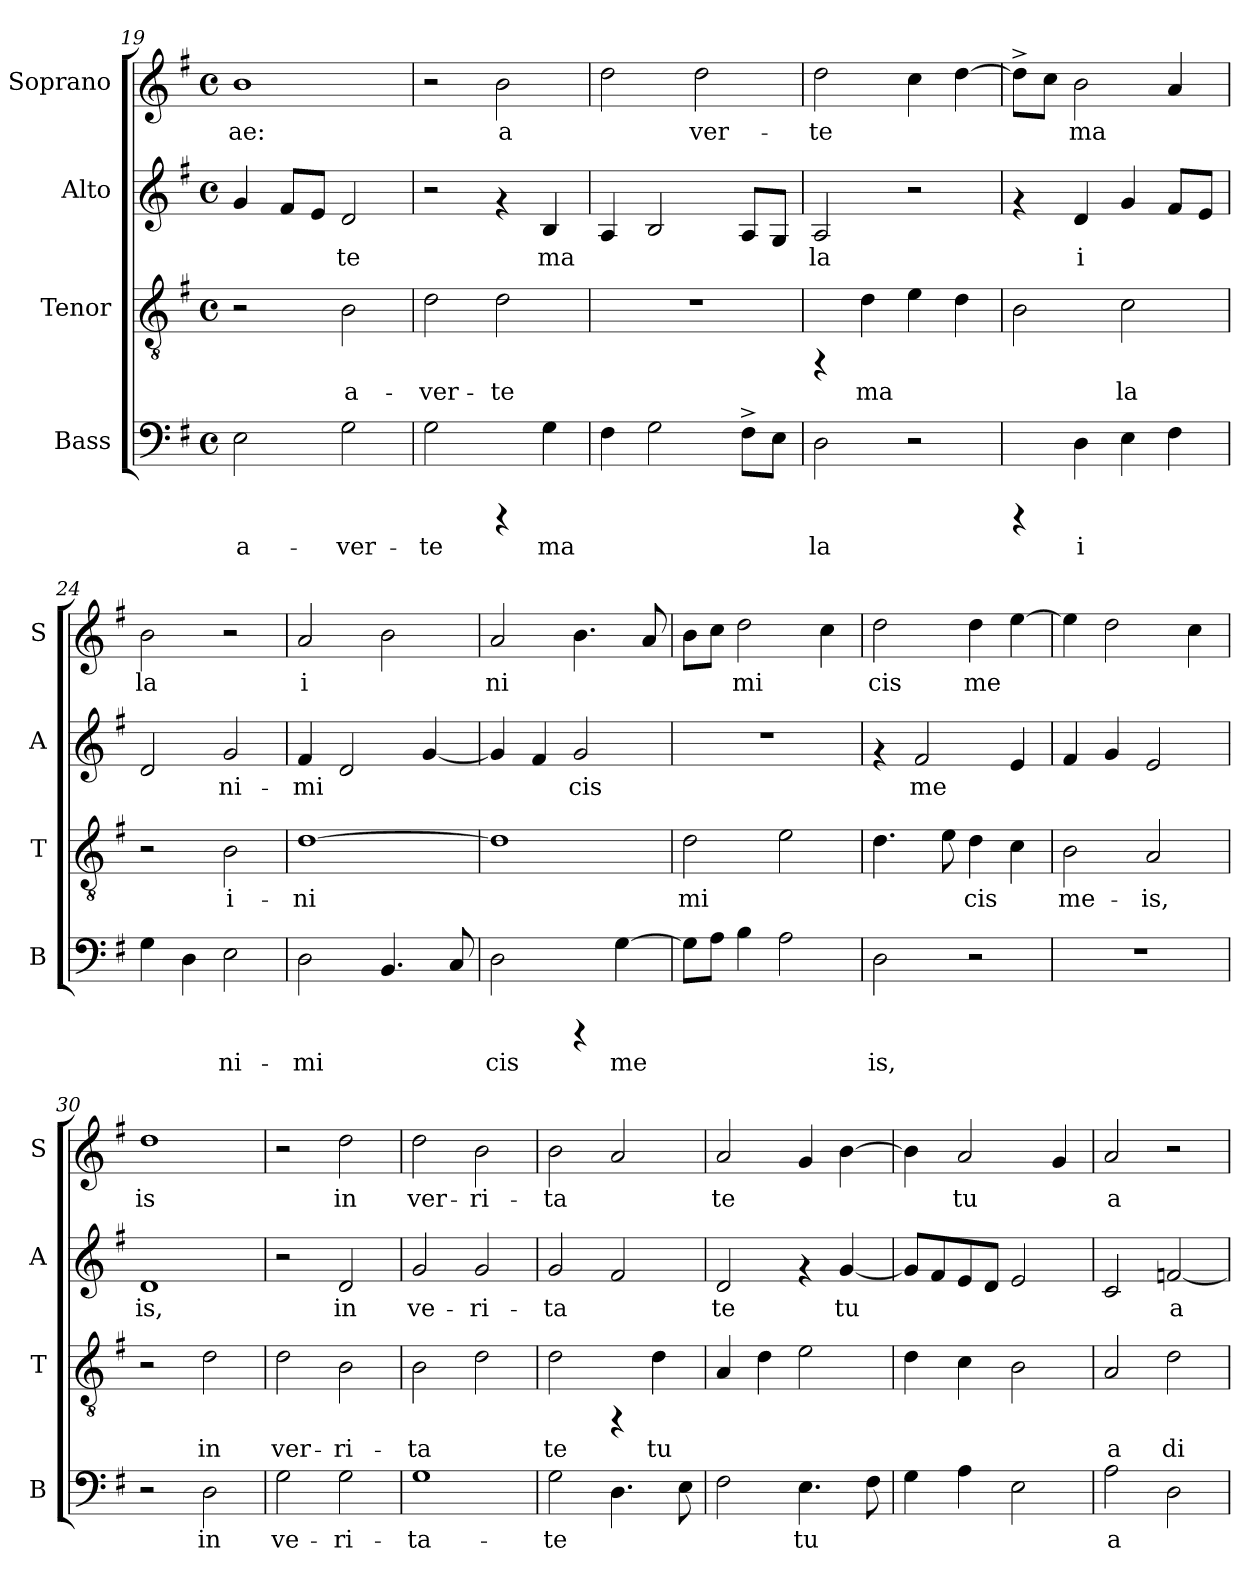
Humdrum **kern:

**kern	**text	**kern	**text	**kern	**text	**kern	**text
*part4	*part4	*part3	*part3	*part2	*part2	*part1	*part1
*staff4	*staff4	*staff3	*staff3	*staff2	*staff2	*staff1	*staff1
*I"Bass	*	*I"Tenor	*	*I"Alto	*	*I"Soprano	*
*I'B	*	*I'T	*	*I'A	*	*I'S	*
*clefF4	*	*clefGv2	*	*clefG2	*	*clefG2	*
*k[f#]	*	*k[f#]	*	*k[f#]	*	*k[f#]	*
*G:	*	*G:	*	*G:	*	*G:	*
*M4/4	*	*M4/4	*	*M4/4	*	*M4/4	*
*met(c)	*	*met(c)	*	*met(c)	*	*met(c)	*
=19	=19	=19	=19	=19	=19	=19	=19
!	!LO:LY:b:cj	!	!	!	!LO:LY:b:cj	!	!LO:LY:b
2E\	a-	2r	.	4g/	--	1b	-ae:
!	!	!	!	!	!LO:LY:b:cj	!	!
.	.	.	.	8f#/L	--	.	.
!	!	!	!	!	!LO:LY:b:cj	!	!
.	.	.	.	8e/J	--	.	.
!	!LO:LY:b:cj	!	!LO:LY:b:cj	!	!LO:LY:b:cj	!	!
2G\	-ver-	2B\	a-	2d/	-te	.	.
=20	=20	=20	=20	=20	=20	=20	=20
!	!LO:LY:b:cj	!	!LO:LY:b:cj	!	!	!	!
2G\	-te	2d\	-ver-	2r	.	2r	.
!	!	!	!LO:LY:b:cj	!	!	!	!LO:LY:b
4rCCC	.	2d\	-te	4rf	.	2b\	a-
!	!LO:LY:b:cj	!	!	!	!LO:LY:b:cj	!	!
4G\	ma-	.	.	4B/	ma-	.	.
=21	=21	=21	=21	=21	=21	=21	=21
!	!LO:LY:b:cj	!	!	!	!LO:LY:b:cj	!	!LO:LY:b
4F#\	--	1r	.	4A/	--	2dd\	--
!	!LO:LY:b:cj	!	!	!	!LO:LY:b:cj	!	!
2G\	--	.	.	2B/	--	.	.
!	!	!	!	!	!	!	!LO:LY:b
.	.	.	.	.	.	2dd\	-ver-
!	!LO:LY:b:cj	!	!	!	!LO:LY:b:cj	!	!
8F#^<\L	--	.	.	8A/L	--	.	.
!	!LO:LY:b:cj	!	!	!	!LO:LY:b:cj	!	!
8E\J	--	.	.	8G/J	--	.	.
=22	=22	=22	=22	=22	=22	=22	=22
!	!LO:LY:b:cj	!	!	!	!LO:LY:b:cj	!	!LO:LY:b
2D\	-la	4rFF	.	2A/	-la	2dd\	-te
!	!	!	!LO:LY:b:cj	!	!	!	!
.	.	4d\	ma-	.	.	.	.
!	!	!	!LO:LY:b:cj	!	!	!	!LO:LY:b
2r	.	4e\	--	2r	.	4cc\	.
!	!	!	!LO:LY:b:cj	!	!	!	!LO:LY:b
.	.	4d\	--	.	.	[>4dd\	.
=23	=23	=23	=23	=23	=23	=23	=23
!	!	!	!LO:LY:b:cj	!	!	!	!LO:LY:b
4rCCC	.	2B\	--	4rf	.	8dd^<\L]	.
!	!	!	!	!	!	!	!LO:LY:b
.	.	.	.	.	.	8cc\J	.
!	!LO:LY:b:cj	!	!	!	!LO:LY:b:cj	!	!LO:LY:b
4D\	i-	.	.	4d/	i-	2b\	ma-
!	!LO:LY:b:cj	!	!LO:LY:b:cj	!	!LO:LY:b:cj	!	!
4E\	--	2c\	-la	4g/	--	.	.
!	!LO:LY:b:cj	!	!	!	!LO:LY:b:cj	!	!LO:LY:b
4F#\	--	.	.	8f#/L	--	4a/	--
!	!	!	!	!	!LO:LY:b:cj	!	!
.	.	.	.	8e/J	--	.	.
!!LO:LB:g=z
=24	=24	=24	=24	=24	=24	=24	=24
!	!LO:LY:b:cj	!	!	!	!LO:LY:b:cj	!	!LO:LY:b
4G\	--	2r	.	2d/	--	2b\	-la
!	!LO:LY:b:cj	!	!	!	!	!	!
4D\	--	.	.	.	.	.	.
!	!LO:LY:b:cj	!	!LO:LY:b:cj	!	!LO:LY:b:cj	!	!
2E\	-ni-	2B\	i-	2g/	-ni-	2r	.
=25	=25	=25	=25	=25	=25	=25	=25
!	!LO:LY:b:cj	!	!LO:LY:b:cj	!	!LO:LY:b:cj	!	!LO:LY:b
2D\	-mi-	[>1d	-ni-	4f#/	-mi-	2a/	i-
!	!	!	!	!	!LO:LY:b:cj	!	!
.	.	.	.	2d/	--	.	.
!	!LO:LY:b:cj	!	!	!	!	!	!LO:LY:b
4.BB/	--	.	.	.	.	2b\	--
!	!	!	!	!	!LO:LY:b:cj	!	!
.	.	.	.	[<4g/	--	.	.
!	!LO:LY:b:cj	!	!	!	!	!	!
8C/	--	.	.	.	.	.	.
=26	=26	=26	=26	=26	=26	=26	=26
!	!LO:LY:b:cj	!	!LO:LY:b:cj	!	!LO:LY:b:cj	!	!LO:LY:b
2D\	-cis	1d]	--	4g/]	--	2a/	-ni-
!	!	!	!	!	!LO:LY:b:cj	!	!
.	.	.	.	4f#/	--	.	.
!	!	!	!	!	!LO:LY:b:cj	!	!LO:LY:b
4rCCC	.	.	.	2g/	-cis	4.b\	--
!	!LO:LY:b:cj	!	!	!	!	!	!
[>4G\	me-	.	.	.	.	.	.
!	!	!	!	!	!	!	!LO:LY:b
.	.	.	.	.	.	8a/	--
=27	=27	=27	=27	=27	=27	=27	=27
!	!LO:LY:b:cj	!	!LO:LY:b:cj	!	!	!	!LO:LY:b
8G\L]	--	2d\	-mi-	1r	.	8b\L	--
!	!LO:LY:b:cj	!	!	!	!	!	!LO:LY:b
8A\J	--	.	.	.	.	8cc\J	--
!	!LO:LY:b:cj	!	!	!	!	!	!LO:LY:b
4B\	--	.	.	.	.	2dd\	-mi-
!	!LO:LY:b:cj	!	!LO:LY:b:cj	!	!	!	!
2A\	--	2e\	--	.	.	.	.
!	!	!	!	!	!	!	!LO:LY:b
.	.	.	.	.	.	4cc\	--
=28	=28	=28	=28	=28	=28	=28	=28
!	!LO:LY:b:cj	!	!LO:LY:b:cj	!	!	!	!LO:LY:b
2D\	-is,	4.d\	--	4rf	.	2dd\	-cis
!	!	!	!	!	!LO:LY:b:cj	!	!
.	.	.	.	2f#/	me-	.	.
!	!	!	!LO:LY:b:cj	!	!	!	!
.	.	8e\	--	.	.	.	.
!	!	!	!LO:LY:b:cj	!	!	!	!LO:LY:b
2r	.	4d\	-cis	.	.	4dd\	me-
!	!	!	!LO:LY:b:cj	!	!LO:LY:b:cj	!	!LO:LY:b
.	.	4c\	.	4e/	--	[>4ee\	--
=29	=29	=29	=29	=29	=29	=29	=29
!	!	!	!LO:LY:b:cj	!	!LO:LY:b:cj	!	!LO:LY:b
1r	.	2B\	me-	4f#/	--	4ee\]	--
!	!	!	!	!	!LO:LY:b:cj	!	!LO:LY:b
.	.	.	.	4g/	--	2dd\	--
!	!	!	!LO:LY:b:cj	!	!LO:LY:b:cj	!	!
.	.	2A/	-is,	2e/	--	.	.
!	!	!	!	!	!	!	!LO:LY:b
.	.	.	.	.	.	4cc\	--
!!LO:PB:g=z
=30	=30	=30	=30	=30	=30	=30	=30
!	!	!	!	!	!LO:LY:b:cj	!	!LO:LY:b
2r	.	2r	.	1d	-is,	1dd	-is
!	!LO:LY:b:cj	!	!LO:LY:b:cj	!	!	!	!
2D\	in	2d\	in	.	.	.	.
=31	=31	=31	=31	=31	=31	=31	=31
!	!LO:LY:b:cj	!	!LO:LY:b:cj	!	!	!	!
2G\	ve-	2d\	ver-	2r	.	2r	.
!	!LO:LY:b:cj	!	!LO:LY:b:cj	!	!LO:LY:b:cj	!	!LO:LY:b
2G\	-ri-	2B\	-ri-	2d/	in	2dd\	in
=32	=32	=32	=32	=32	=32	=32	=32
!	!LO:LY:b:cj	!	!LO:LY:b:cj	!	!LO:LY:b:cj	!	!LO:LY:b
1G	-ta-	2B\	-ta-	2g/	ve-	2dd\	ver-
!	!	!	!LO:LY:b:cj	!	!LO:LY:b:cj	!	!LO:LY:b
.	.	2d\	--	2g/	-ri-	2b\	-ri-
=33	=33	=33	=33	=33	=33	=33	=33
!	!LO:LY:b:cj	!	!LO:LY:b:cj	!	!LO:LY:b:cj	!	!LO:LY:b
2G\	-te	2d\	-te	2g/	-ta-	2b\	-ta-
!	!LO:LY:b:cj	!	!	!	!LO:LY:b:cj	!	!LO:LY:b
4.D\	.	4rFF	.	2f#/	--	2a/	--
!	!	!	!LO:LY:b:cj	!	!	!	!
.	.	4d\	tu-	.	.	.	.
!	!LO:LY:b:cj	!	!	!	!	!	!
8E\	.	.	.	.	.	.	.
=34	=34	=34	=34	=34	=34	=34	=34
!	!LO:LY:b:cj	!	!LO:LY:b:cj	!	!LO:LY:b:cj	!	!LO:LY:b
2F#\	.	4A/	--	2d/	-te	2a/	-te
!	!	!	!LO:LY:b:cj	!	!	!	!
.	.	4d\	--	.	.	.	.
!	!LO:LY:b:cj	!	!LO:LY:b:cj	!	!	!	!LO:LY:b
4.E\	tu-	2e\	--	4rf	.	4g/	.
!	!	!	!	!	!LO:LY:b:cj	!	!LO:LY:b
.	.	.	.	[<4g/	tu-	[>4b\	.
!	!LO:LY:b:cj	!	!	!	!	!	!
8F#\	--	.	.	.	.	.	.
=35	=35	=35	=35	=35	=35	=35	=35
!	!LO:LY:b:cj	!	!LO:LY:b:cj	!	!LO:LY:b:cj	!	!LO:LY:b
4G\	--	4d\	--	8g/L]	--	4b\]	.
!	!	!	!	!	!LO:LY:b:cj	!	!
.	.	.	.	8f#/	--	.	.
!	!LO:LY:b:cj	!	!LO:LY:b:cj	!	!LO:LY:b:cj	!	!LO:LY:b
4A\	--	4c\	--	8e/	--	2a/	tu-
!	!	!	!	!	!LO:LY:b:cj	!	!
.	.	.	.	8d/J	--	.	.
!	!LO:LY:b:cj	!	!LO:LY:b:cj	!	!LO:LY:b:cj	!	!
2E\	--	2B\	--	2e/	--	.	.
!	!	!	!	!	!	!	!LO:LY:b
.	.	.	.	.	.	4g/	--
!!LO:PB:g=z
=36	=36	=36	=36	=36	=36	=36	=36
!	!LO:LY:b:cj	!	!LO:LY:b:cj	!	!LO:LY:b:cj	!	!LO:LY:b
2A\	-a	2A/	-a	2c/	--	2a/	-a
!	!LO:LY:b:cj	!	!LO:LY:b:cj	!	!LO:LY:b:cj	!	!
2D\	.	2d\	di-	[<2fn/	-a	2r	.
=	=	=	=	=	=	=	=
*-	*-	*-	*-	*-	*-	*-	*-
